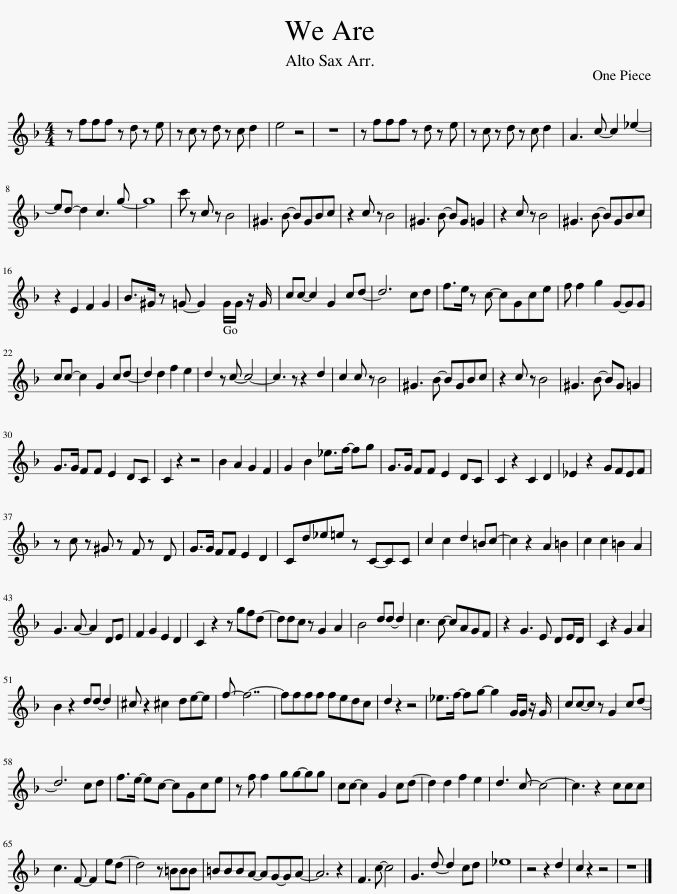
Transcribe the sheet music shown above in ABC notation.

X:1
L:1/8
M:4/4
I:linebreak $
K:none
V:1 treble transpose=-9
V:1
[K:F] z fff z d z e | z c z d z c d2 | e4 z4 | z8 | z fff z d z e | %5
 z c z d z c d2 | A3 c- c2 _e2- |$ ed- d2 c3 g- | g8 | c' z c z B4 | %10
 ^G3 B- BGBc | z2 c z B4 | ^G3 B- BG =G2 | z2 c z B4 | ^G3 B- BGBc |$ %15
 z2 E2 F2 G2 | B>^G z =G- G2 G/G/ z/ G/ | cc- c2 G2 cd- | d6 cd | f>e z c- cGce | %20
 f f2 g2 G-GG |$ cc- c2 G2 cd- | d2 d2 f2 e2 | d2 z c- c4- | c3 z z2 d2 | %25
 c2 c z B4 | ^G3 B- BGBc | z2 c z B4 | ^G3 B- BG =G2 |$ G>G FF E2 DC | %30
 C2 z2 z4 | B2 A2 G2 F2 | G2 B2 _e>f- fg | G>G FF E2 DC | C2 z2 C2 D2 | %35
 _E2 z2 GFEF |$ z c z ^G z F z D | G>G FF E2 D2 | Cd_e=e z C-CC | c2 c2 d2 =Bc- | %40
 c2 z2 A2 =B2 | c2 c2 =B2 A2 |$ G3 A- A2 DE | F2 G2 E2 D2 | C2 z2 z gfd- | %45
 ddc z G2 A2 | B4 dd- d2 | c3 c- cAGF | z2 G3 E DE/D/ | C2 z2 G2 A2 |$ %50
 B2 z2 dd- d2 | ^c z2 ^c2 de-e | f- f7- | ffff fedc | d2 z2 z4 | %55
 _e>f- fg- g2 G/G/ z/ G/ | cc-c z G2 cd- |$ d6 cd | f>e- ec- cGce | z f f2 gg-gg | %60
 cc- c2 G2 cd- | d2 d2 f2 e2 | d3 c- c4- | c3 z2 ccc |$ c3 F- F2 ed- | %65
 d4 z =BBB | =BBBA- AG-GA- | A6 z2 | F3 c- c4 | G3 d- d2 cd | %70
 _e8 | z4 z2 d2 | c2 z2 z4 | z8 |] %74
